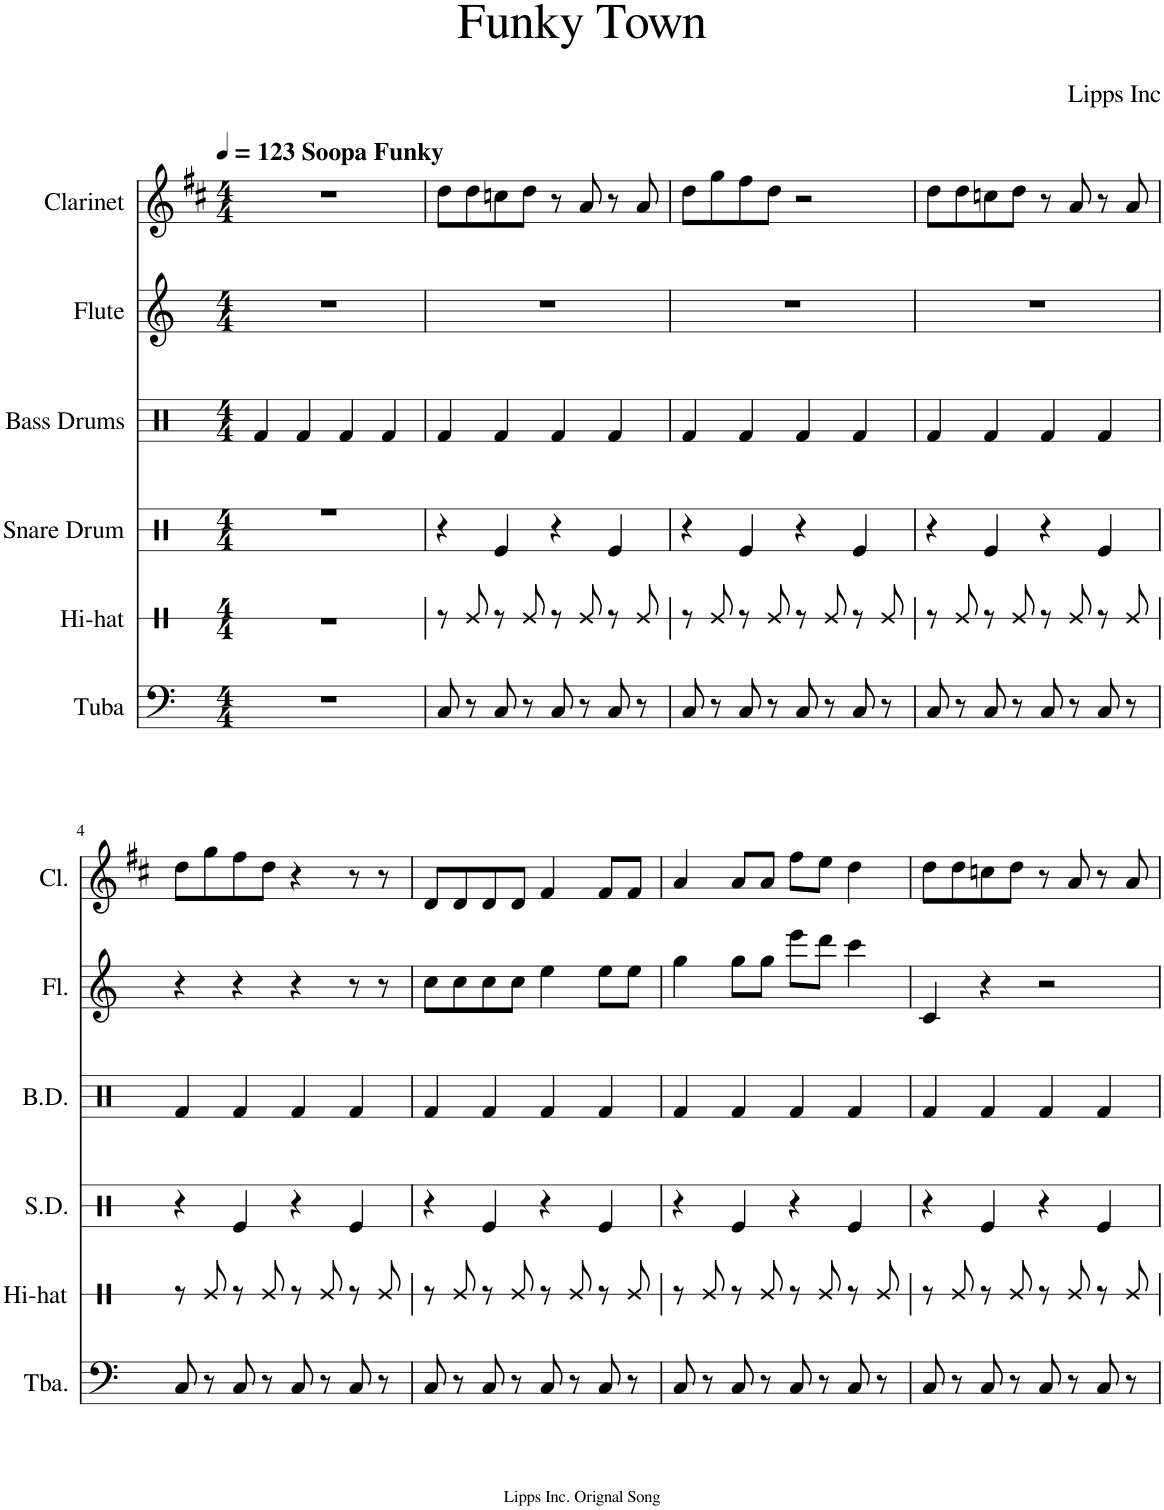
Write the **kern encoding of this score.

**kern	**kern	**kern	**kern	**kern	**kern
*part6	*part5	*part4	*part3	*part2	*part1
*staff6	*staff5	*staff4	*staff3	*staff2	*staff1
*I"Tuba	*I"Hi-hat	*I"Snare Drum	*I"Bass Drums	*I"Flute	*I"Clarinet
*I'Tba.	*I'Hi-hat	*I'S.D.	*I'B.D.	*I'Fl.	*I'Cl.
*	*stria1	*stria3	*	*	*
*clefF4	*clefX	*clefX	*clefX	*clefG2	*clefG2
*	*	*	*	*	*Trd1c2
*k[]	*k[]	*k[]	*k[]	*k[]	*k[f#c#]
*M4/4	*M4/4	*M4/4	*M4/4	*M4/4	*M4/4
*MM123	*MM123	*MM123	*MM123	*MM123	*MM123
=	=	=	=	=	=
!	!	!	!	!	!LO:TX:a:B:t=Soopa Funky
1r	1r	1r	4Rf/	1r	1r
.	.	.	4Rf/	.	.
.	.	.	4Rf/	.	.
.	.	.	4Rf/	.	.
=1	=1	=1	=1	=1	=1
8C/	8r	4r	4Rf/	1r	8dd\L
8r	8Re/	.	.	.	8dd\
8C/	8r	4Rg/	4Rf/	.	8ccn\
8r	8Re/	.	.	.	8dd\J
8C/	8r	4r	4Rf/	.	8r
8r	8Re/	.	.	.	8a/
8C/	8r	4Rg/	4Rf/	.	8r
8r	8Re/	.	.	.	8a/
=2	=2	=2	=2	=2	=2
8C/	8r	4r	4Rf/	1r	8dd\L
8r	8Re/	.	.	.	8gg\
8C/	8r	4Rg/	4Rf/	.	8ff#\
8r	8Re/	.	.	.	8dd\J
8C/	8r	4r	4Rf/	.	2r
8r	8Re/	.	.	.	.
8C/	8r	4Rg/	4Rf/	.	.
8r	8Re/	.	.	.	.
=3	=3	=3	=3	=3	=3
8C/	8r	4r	4Rf/	1r	8dd\L
8r	8Re/	.	.	.	8dd\
8C/	8r	4Rg/	4Rf/	.	8ccn\
8r	8Re/	.	.	.	8dd\J
8C/	8r	4r	4Rf/	.	8r
8r	8Re/	.	.	.	8a/
8C/	8r	4Rg/	4Rf/	.	8r
8r	8Re/	.	.	.	8a/
!!LO:LB:g=z
=4	=4	=4	=4	=4	=4
8C/	8r	4r	4Rf/	4r	8dd\L
8r	8Re/	.	.	.	8gg\
8C/	8r	4Rg/	4Rf/	4r	8ff#\
8r	8Re/	.	.	.	8dd\J
8C/	8r	4r	4Rf/	4r	4r
8r	8Re/	.	.	.	.
8C/	8r	4Rg/	4Rf/	8r	8r
8r	8Re/	.	.	8r	8r
=5	=5	=5	=5	=5	=5
8C/	8r	4r	4Rf/	8cc\L	8d/L
8r	8Re/	.	.	8cc\	8d/
8C/	8r	4Rg/	4Rf/	8cc\	8d/
8r	8Re/	.	.	8cc\J	8d/J
8C/	8r	4r	4Rf/	4ee\	4f#/
8r	8Re/	.	.	.	.
8C/	8r	4Rg/	4Rf/	8ee\L	8f#/L
8r	8Re/	.	.	8ee\J	8f#/J
=6	=6	=6	=6	=6	=6
8C/	8r	4r	4Rf/	4gg\	4a/
8r	8Re/	.	.	.	.
8C/	8r	4Rg/	4Rf/	8gg\L	8a/L
8r	8Re/	.	.	8gg\J	8a/J
8C/	8r	4r	4Rf/	8eee\L	8ff#\L
8r	8Re/	.	.	8ddd\J	8ee\J
8C/	8r	4Rg/	4Rf/	4ccc\	4dd\
8r	8Re/	.	.	.	.
=7	=7	=7	=7	=7	=7
8C/	8r	4r	4Rf/	4c/	8dd\L
8r	8Re/	.	.	.	8dd\
8C/	8r	4Rg/	4Rf/	4r	8ccn\
8r	8Re/	.	.	.	8dd\J
8C/	8r	4r	4Rf/	2r	8r
8r	8Re/	.	.	.	8a/
8C/	8r	4Rg/	4Rf/	.	8r
8r	8Re/	.	.	.	8a/
=	=	=	=	=	=
*-	*-	*-	*-	*-	*-
